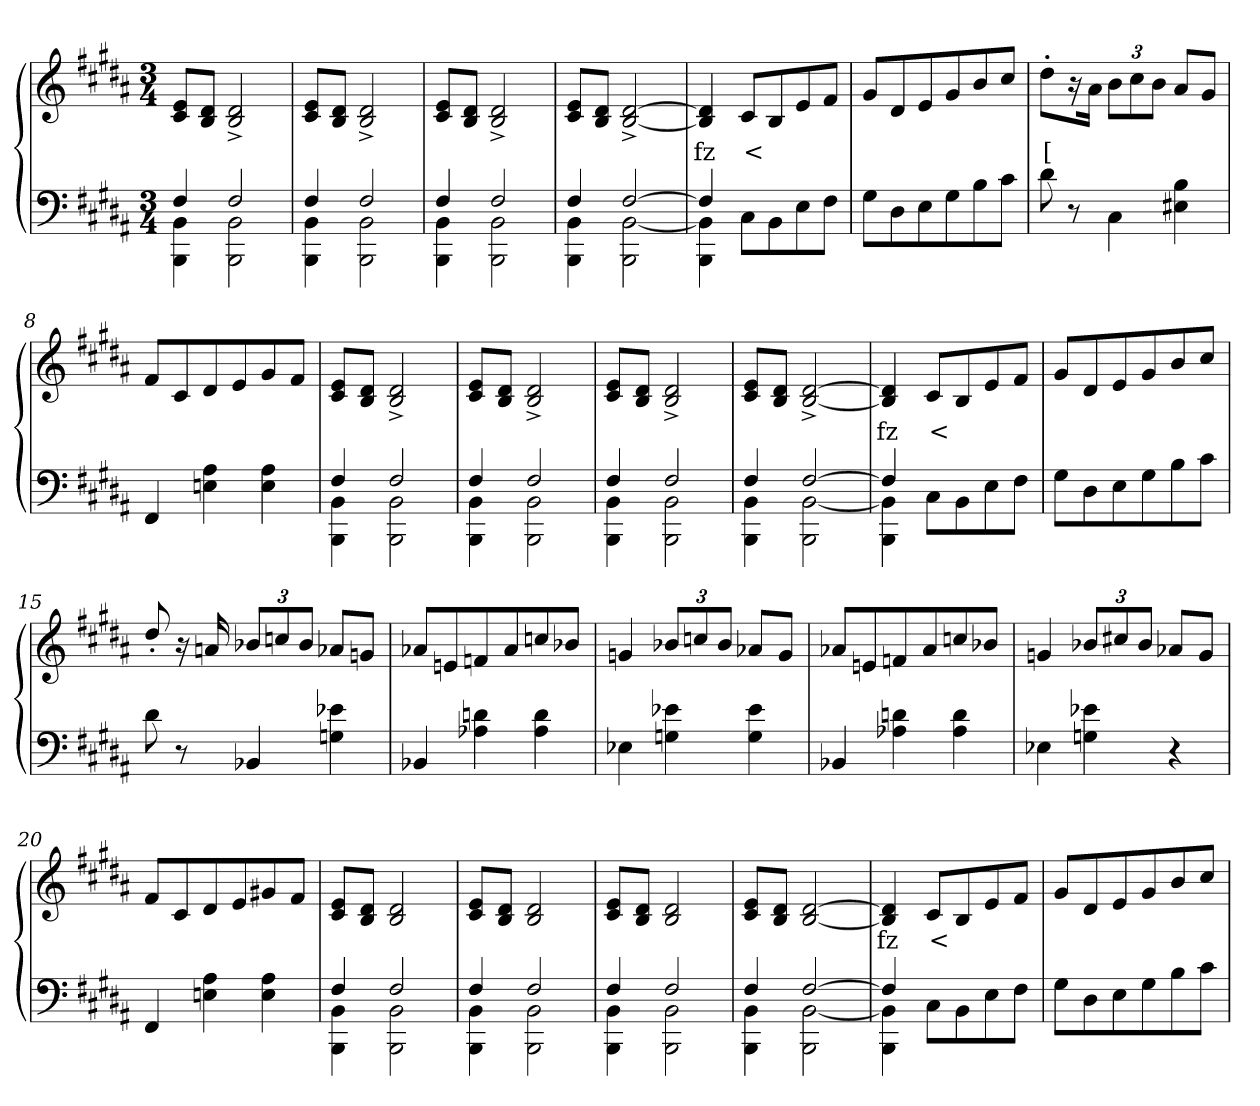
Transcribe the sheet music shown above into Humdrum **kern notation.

**kern	**kern	**text
*part2	*part1	*part1
*staff2	*staff1	*staff1
*clefF4	*clefG2	*
*k[f#c#g#d#a#]	*k[f#c#g#d#a#]	*
*B:	*B:	*
*M3/4	*M3/4	*
=1	=1	=1
*^	*	*
4F#	4BB 4BBB	8e 8c#L	.
.	.	8d# 8BJ	.
2F#	2BB 2BBB	2d#^> 2B^>	.
=2	=2	=2	=2
4F#	4BB 4BBB	8e 8c#L	.
.	.	8d# 8BJ	.
2F#	2BB 2BBB	2d#^> 2B^>	.
=3	=3	=3	=3
4F#	4BB 4BBB	8e 8c#L	.
.	.	8d# 8BJ	.
2F#	2BB 2BBB	2d#^> 2B^>	.
=4	=4	=4	=4
4F#	4BB 4BBB	8e 8c#L	.
.	.	8d# 8BJ	.
[2F#	[2BB 2BBB	[2d#^> [2B^>	.
=5	=5	=5	=5
4F#]	4BB] 4BBB	4d#] 4B]	fz
2ryy	8C#L	8c#L	<
.	8BB	8B	.
.	8E	8e	.
.	8F#J	8f#J	.
*v	*v	*	*
=6	=6	=6
8G#L	8g#L	.
8D#	8d#	.
8E	8e	.
8G#	8g#	.
8B	8b	.
8c#J	8cc#J	.
=7	=7	=7
8d#	8dd#'>L	[
8r	16r	.
.	16a#Jk	.
4C#\	12bL	.
.	12cc#	.
.	12bJ	.
4B 4E#X	8a#L	.
.	8g#J	.
=8	=8	=8
4FF#	8f#L	.
.	8c#	.
4A# 4En	8d#	.
.	8e	.
4A# 4E	8g#	.
.	8f#J	.
=9	=9	=9
*^	*	*
4F#	4BB 4BBB	8e 8c#L	.
.	.	8d# 8BJ	.
2F#	2BB 2BBB	2d#^> 2B^>	.
=10	=10	=10	=10
4F#	4BB 4BBB	8e 8c#L	.
.	.	8d# 8BJ	.
2F#	2BB 2BBB	2d#^> 2B^>	.
=11	=11	=11	=11
4F#	4BB 4BBB	8e 8c#L	.
.	.	8d# 8BJ	.
2F#	2BB 2BBB	2d#^> 2B^>	.
=12	=12	=12	=12
4F#	4BB 4BBB	8e 8c#L	.
.	.	8d# 8BJ	.
[2F#	[2BB 2BBB	[2d#^> [2B^>	.
=13	=13	=13	=13
4F#]	4BB] 4BBB	4d#] 4B]	fz
2ryy	8C#L	8c#L	<
.	8BB	8B	.
.	8E	8e	.
.	8F#J	8f#J	.
*v	*v	*	*
=14	=14	=14
8G#L	8g#L	.
8D#	8d#	.
8E	8e	.
8G#	8g#	.
8B	8b	.
8c#J	8cc#J	.
=15	=15	=15
8d#	8dd#'>/	.
8r	16r	[
.	16an	.
4BB-X	12b-X/L	.
.	12ccn	.
.	12b-J	.
4e-X 4Gn	8a-XL	.
.	8gnJ	.
=16	=16	=16
4BB-X	8a-XL	.
.	8en	.
4dn 4A-X	8fn	.
.	8a-	.
4d 4A-	8ccn	.
.	8b-XJ	.
=17	=17	=17
4E-X	4gn	.
4e- 4Gn	12b-X/L	.
.	12ccn	.
.	12b-J	.
4e- 4G	8a-XL	.
.	8gJ	.
=18	=18	=18
4BB-X	8a-XL	.
.	8en	.
4dn 4A-X	8fn	.
.	8a-	.
4d 4A-	8ccn	.
.	8b-XJ	.
=19	=19	=19
4E-X	4gn	.
4e- 4Gn	12b-X/L	.
.	12cc#X	.
.	12b-J	.
4r	8a-XL	.
.	8gJ	.
=20	=20	=20
4FF#	8f#L	.
.	8c#	.
4A# 4En	8d#	.
.	8e	.
4A# 4E	8g#X	.
.	8f#J	.
=21	=21	=21
*^	*	*
4F#	4BB 4BBB	8e 8c#L	.
.	.	8d# 8BJ	.
2F#	2BB 2BBB	2d# 2B	.
=22	=22	=22	=22
4F#	4BB 4BBB	8e 8c#L	.
.	.	8d# 8BJ	.
2F#	2BB 2BBB	2d# 2B	.
=23	=23	=23	=23
4F#	4BB 4BBB	8e 8c#L	.
.	.	8d# 8BJ	.
2F#	2BB 2BBB	2d# 2B	.
=24	=24	=24	=24
4F#	4BB 4BBB	8e 8c#L	.
.	.	8d# 8BJ	.
[2F#	[2BB 2BBB	[2d# [2B	.
=25	=25	=25	=25
4F#]	4BB] 4BBB	4d#] 4B]	fz
2ryy	8C#L	8c#L	<
.	8BB	8B	.
.	8E	8e	.
.	8F#J	8f#J	.
*v	*v	*	*
=26	=26	=26
8G#L	8g#L	.
8D#	8d#	.
8E	8e	.
8G#	8g#	.
8B	8b	.
8c#J	8cc#J	.
=	=	=
*-	*-	*-
